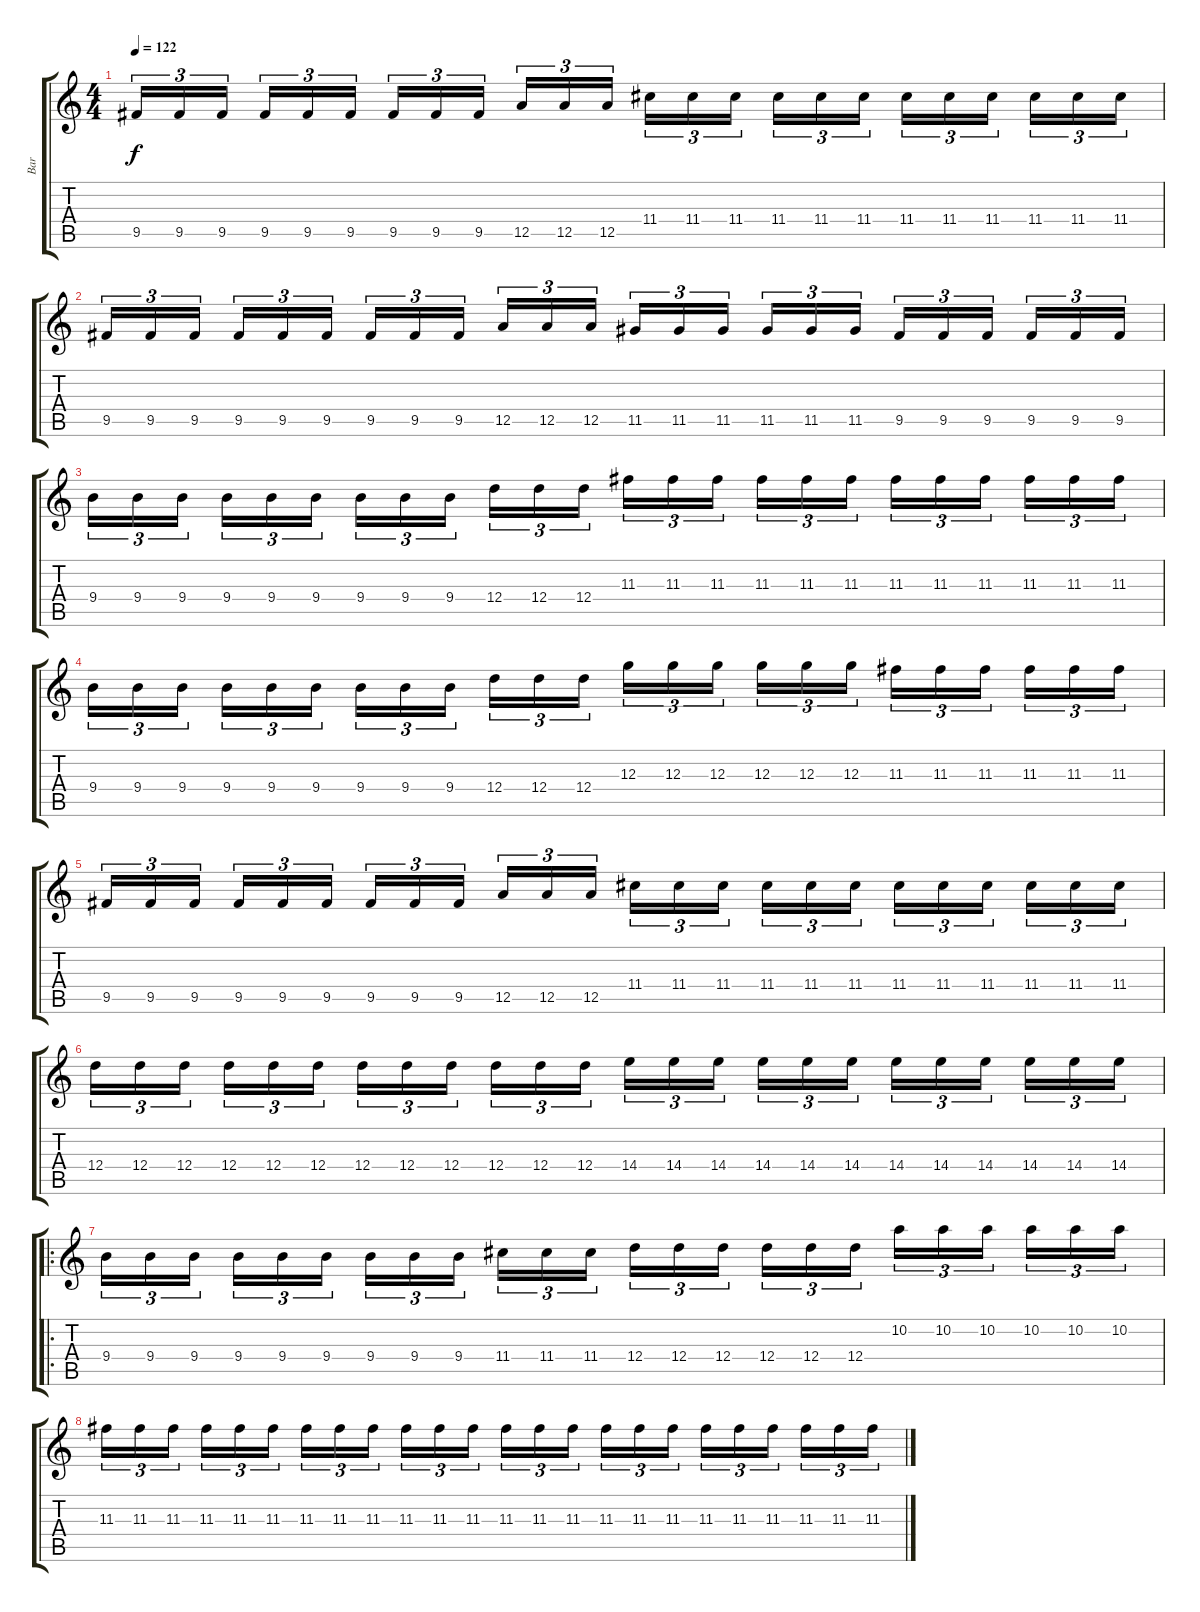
\track ("Bar" "Bar") {instrument distortionguitar}
\staff {score tabs}
\tuning (E4 B3 G3 D3 A2 E2) {hide}
\ts (4 4)
\tempo 122
\clef g2
\ks c
9.5.16{tu (3 2) dy f} 9.5.16{tu (3 2)} 9.5.16{tu (3 2) beam splitsecondary} 9.5.16{tu (3 2)} 9.5.16{tu (3 2)} 9.5.16{tu (3 2)} 9.5.16{tu (3 2)} 9.5.16{tu (3 2)} 9.5.16{tu (3 2) beam splitsecondary} 12.5.16{tu (3 2)} 12.5.16{tu (3 2)} 12.5.16{tu (3 2)} 11.4.16{tu (3 2)} 11.4.16{tu (3 2)} 11.4.16{tu (3 2) beam splitsecondary} 11.4.16{tu (3 2)} 11.4.16{tu (3 2)} 11.4.16{tu (3 2)} 11.4.16{tu (3 2)} 11.4.16{tu (3 2)} 11.4.16{tu (3 2) beam splitsecondary} 11.4.16{tu (3 2)} 11.4.16{tu (3 2)} 11.4.16{tu (3 2)} |
9.5.16{tu (3 2)} 9.5.16{tu (3 2)} 9.5.16{tu (3 2) beam splitsecondary} 9.5.16{tu (3 2)} 9.5.16{tu (3 2)} 9.5.16{tu (3 2)} 9.5.16{tu (3 2)} 9.5.16{tu (3 2)} 9.5.16{tu (3 2) beam splitsecondary} 12.5.16{tu (3 2)} 12.5.16{tu (3 2)} 12.5.16{tu (3 2)} 11.5.16{tu (3 2)} 11.5.16{tu (3 2)} 11.5.16{tu (3 2) beam splitsecondary} 11.5.16{tu (3 2)} 11.5.16{tu (3 2)} 11.5.16{tu (3 2)} 9.5.16{tu (3 2)} 9.5.16{tu (3 2)} 9.5.16{tu (3 2) beam splitsecondary} 9.5.16{tu (3 2)} 9.5.16{tu (3 2)} 9.5.16{tu (3 2)} |
9.4.16{tu (3 2)} 9.4.16{tu (3 2)} 9.4.16{tu (3 2) beam splitsecondary} 9.4.16{tu (3 2)} 9.4.16{tu (3 2)} 9.4.16{tu (3 2)} 9.4.16{tu (3 2)} 9.4.16{tu (3 2)} 9.4.16{tu (3 2) beam splitsecondary} 12.4.16{tu (3 2)} 12.4.16{tu (3 2)} 12.4.16{tu (3 2)} 11.3.16{tu (3 2)} 11.3.16{tu (3 2)} 11.3.16{tu (3 2) beam splitsecondary} 11.3.16{tu (3 2)} 11.3.16{tu (3 2)} 11.3.16{tu (3 2)} 11.3.16{tu (3 2)} 11.3.16{tu (3 2)} 11.3.16{tu (3 2) beam splitsecondary} 11.3.16{tu (3 2)} 11.3.16{tu (3 2)} 11.3.16{tu (3 2)} |
9.4.16{tu (3 2)} 9.4.16{tu (3 2)} 9.4.16{tu (3 2) beam splitsecondary} 9.4.16{tu (3 2)} 9.4.16{tu (3 2)} 9.4.16{tu (3 2)} 9.4.16{tu (3 2)} 9.4.16{tu (3 2)} 9.4.16{tu (3 2) beam splitsecondary} 12.4.16{tu (3 2)} 12.4.16{tu (3 2)} 12.4.16{tu (3 2)} 12.3.16{tu (3 2)} 12.3.16{tu (3 2)} 12.3.16{tu (3 2) beam splitsecondary} 12.3.16{tu (3 2)} 12.3.16{tu (3 2)} 12.3.16{tu (3 2)} 11.3.16{tu (3 2)} 11.3.16{tu (3 2)} 11.3.16{tu (3 2) beam splitsecondary} 11.3.16{tu (3 2)} 11.3.16{tu (3 2)} 11.3.16{tu (3 2)} |
9.5.16{tu (3 2)} 9.5.16{tu (3 2)} 9.5.16{tu (3 2) beam splitsecondary} 9.5.16{tu (3 2)} 9.5.16{tu (3 2)} 9.5.16{tu (3 2)} 9.5.16{tu (3 2)} 9.5.16{tu (3 2)} 9.5.16{tu (3 2) beam splitsecondary} 12.5.16{tu (3 2)} 12.5.16{tu (3 2)} 12.5.16{tu (3 2)} 11.4.16{tu (3 2)} 11.4.16{tu (3 2)} 11.4.16{tu (3 2) beam splitsecondary} 11.4.16{tu (3 2)} 11.4.16{tu (3 2)} 11.4.16{tu (3 2)} 11.4.16{tu (3 2)} 11.4.16{tu (3 2)} 11.4.16{tu (3 2) beam splitsecondary} 11.4.16{tu (3 2)} 11.4.16{tu (3 2)} 11.4.16{tu (3 2)} |
12.4.16{tu (3 2)} 12.4.16{tu (3 2)} 12.4.16{tu (3 2) beam splitsecondary} 12.4.16{tu (3 2)} 12.4.16{tu (3 2)} 12.4.16{tu (3 2)} 12.4.16{tu (3 2)} 12.4.16{tu (3 2)} 12.4.16{tu (3 2) beam splitsecondary} 12.4.16{tu (3 2)} 12.4.16{tu (3 2)} 12.4.16{tu (3 2)} 14.4.16{tu (3 2)} 14.4.16{tu (3 2)} 14.4.16{tu (3 2) beam splitsecondary} 14.4.16{tu (3 2)} 14.4.16{tu (3 2)} 14.4.16{tu (3 2)} 14.4.16{tu (3 2)} 14.4.16{tu (3 2)} 14.4.16{tu (3 2) beam splitsecondary} 14.4.16{tu (3 2)} 14.4.16{tu (3 2)} 14.4.16{tu (3 2)} |
\ro
9.4.16{tu (3 2)} 9.4.16{tu (3 2)} 9.4.16{tu (3 2) beam splitsecondary} 9.4.16{tu (3 2)} 9.4.16{tu (3 2)} 9.4.16{tu (3 2)} 9.4.16{tu (3 2)} 9.4.16{tu (3 2)} 9.4.16{tu (3 2) beam splitsecondary} 11.4.16{tu (3 2)} 11.4.16{tu (3 2)} 11.4.16{tu (3 2)} 12.4.16{tu (3 2)} 12.4.16{tu (3 2)} 12.4.16{tu (3 2) beam splitsecondary} 12.4.16{tu (3 2)} 12.4.16{tu (3 2)} 12.4.16{tu (3 2)} 10.2.16{tu (3 2)} 10.2.16{tu (3 2)} 10.2.16{tu (3 2) beam splitsecondary} 10.2.16{tu (3 2)} 10.2.16{tu (3 2)} 10.2.16{tu (3 2)} |
11.3.16{tu (3 2)} 11.3.16{tu (3 2)} 11.3.16{tu (3 2) beam splitsecondary} 11.3.16{tu (3 2)} 11.3.16{tu (3 2)} 11.3.16{tu (3 2)} 11.3.16{tu (3 2)} 11.3.16{tu (3 2)} 11.3.16{tu (3 2) beam splitsecondary} 11.3.16{tu (3 2)} 11.3.16{tu (3 2)} 11.3.16{tu (3 2)} 11.3.16{tu (3 2)} 11.3.16{tu (3 2)} 11.3.16{tu (3 2) beam splitsecondary} 11.3.16{tu (3 2)} 11.3.16{tu (3 2)} 11.3.16{tu (3 2)} 11.3.16{tu (3 2)} 11.3.16{tu (3 2)} 11.3.16{tu (3 2) beam splitsecondary} 11.3.16{tu (3 2)} 11.3.16{tu (3 2)} 11.3.16{tu (3 2)}
